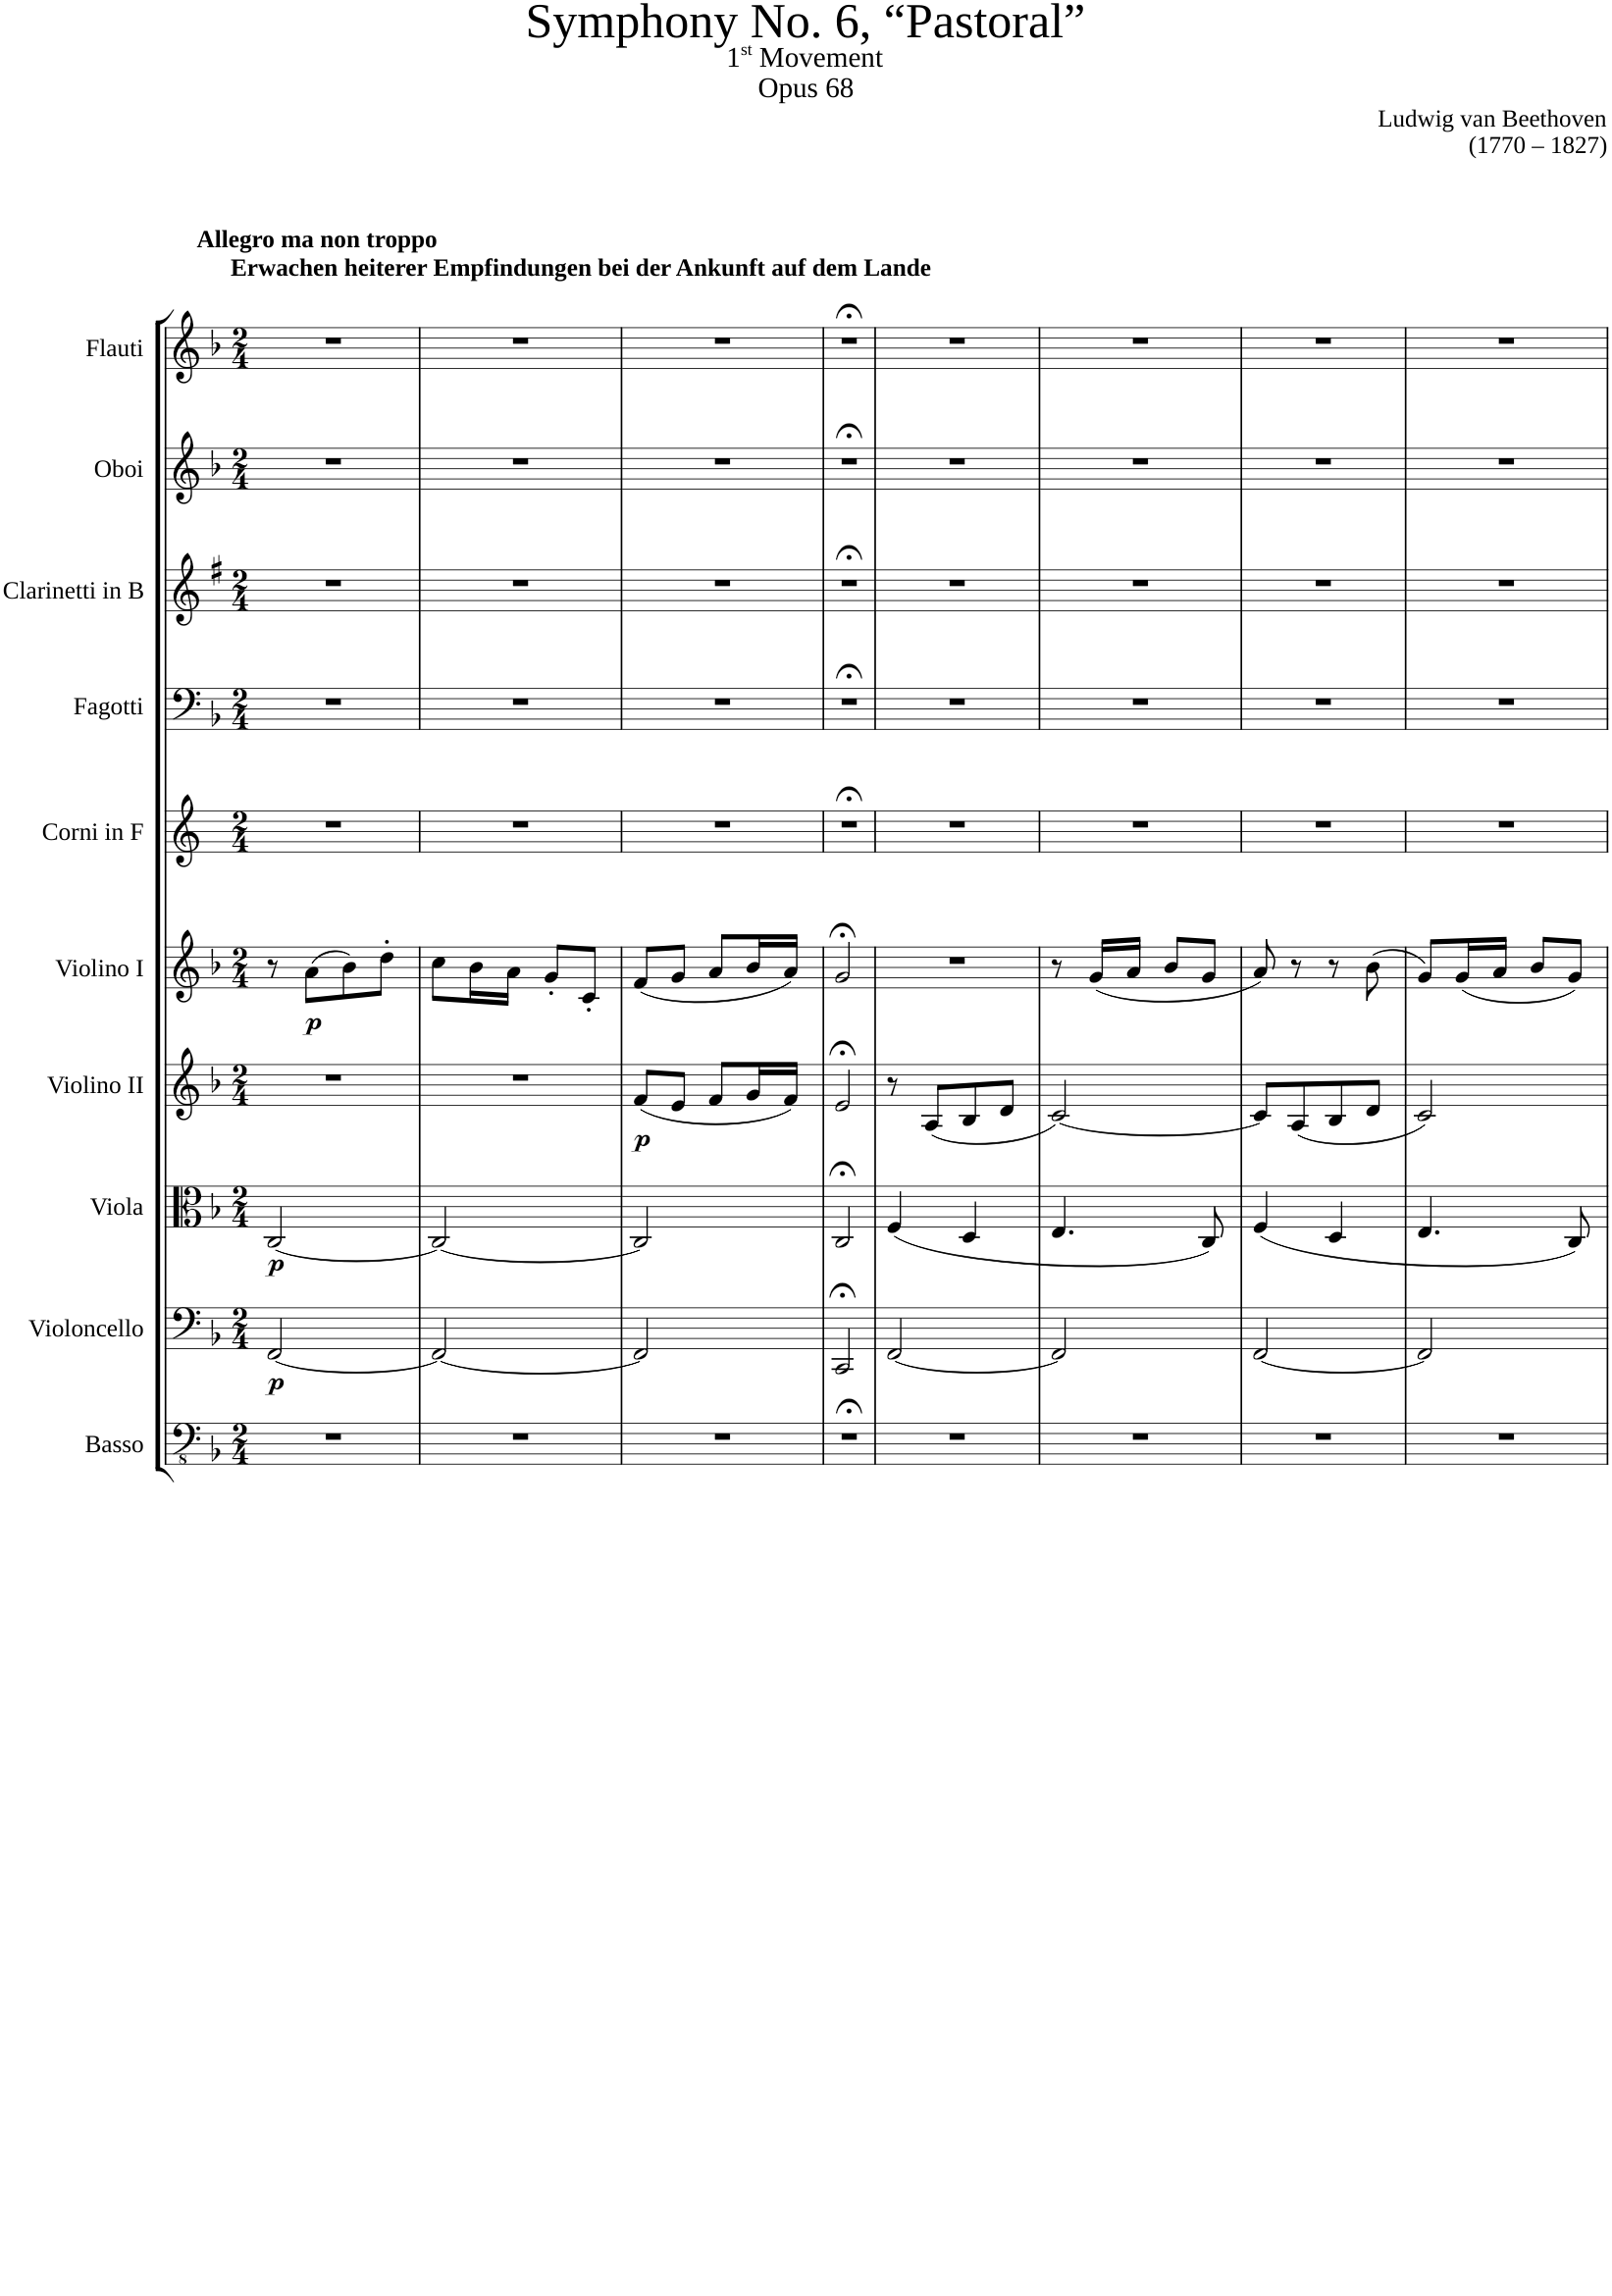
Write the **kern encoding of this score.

**kern	**kern	**dynam	**kern	**dynam	**kern	**dynam	**kern	**dynam	**kern	**kern	**kern	**kern	**kern
*part10	*part9	*part9	*part8	*part8	*part7	*part7	*part6	*part6	*part5	*part4	*part3	*part2	*part1
*staff10	*staff9	*staff9	*staff8	*staff8	*staff7	*staff7	*staff6	*staff6	*staff5	*staff4	*staff3	*staff2	*staff1
*I"Basso	*I"Violoncello	*	*I"Viola	*	*I"Violino II	*	*I"Violino I	*	*I"Corni in F	*I"Fagotti	*I"Clarinetti in B	*I"Oboi	*I"Flauti
*	*	*	*	*	*	*	*	*	*I'Cor.	*I'Fag.	*I'Cl.	*I'Ob.	*I'Fl.
*clefFv4	*clefF4	*	*clefC3	*	*clefG2	*	*clefG2	*	*clefG2	*clefF4	*clefG2	*clefG2	*clefG2
*	*	*	*	*	*	*	*	*	*Trd4c7	*	*Trd1c2	*	*
*k[b-]	*k[b-]	*	*k[b-]	*	*k[b-]	*	*k[b-]	*	*k[]	*k[b-]	*k[f#]	*k[b-]	*k[b-]
*M2/4	*M2/4	*	*M2/4	*	*M2/4	*	*M2/4	*	*M2/4	*M2/4	*M2/4	*M2/4	*M2/4
=1	=1	=1	=1	=1	=1	=1	=1	=1	=1	=1	=1	=1	=1
!	!	!	!	!	!	!	!	!	!	!	!	!	!LO:TX:a:B:t=Allegro ma non troppo
!	!	!	!	!	!	!	!	!	!	!	!	!	!LO:TX:a:B:t=Erwachen heiterer Empfindungen bei der Ankunft auf dem Lande
!	!	!LO:DY:b	!	!LO:DY:b	!	!	!	!	!	!	!	!	!
2r	[2FF/	p	[2C/	p	2r	.	8r	.	2r	2r	2r	2r	2r
!	!	!	!	!	!	!	!	!LO:DY:b	!	!	!	!	!
.	.	.	.	.	.	.	(8a\L	p	.	.	.	.	.
.	.	.	.	.	.	.	8b-\)	.	.	.	.	.	.
.	.	.	.	.	.	.	8dd'\J	.	.	.	.	.	.
=2	=2	=2	=2	=2	=2	=2	=2	=2	=2	=2	=2	=2	=2
2r	2FF/_	.	2C/_	.	2r	.	8cc\L	.	2r	2r	2r	2r	2r
.	.	.	.	.	.	.	16b-\L	.	.	.	.	.	.
.	.	.	.	.	.	.	16a\JJ	.	.	.	.	.	.
.	.	.	.	.	.	.	8g'/L	.	.	.	.	.	.
.	.	.	.	.	.	.	8c'/J	.	.	.	.	.	.
=3	=3	=3	=3	=3	=3	=3	=3	=3	=3	=3	=3	=3	=3
!	!	!	!	!	!	!LO:DY:b	!	!	!	!	!	!	!
2r	2FF/]	.	2C/]	.	(8f/L	p	(8f/L	.	2r	2r	2r	2r	2r
.	.	.	.	.	8e/J	.	8g/J	.	.	.	.	.	.
.	.	.	.	.	8f/L	.	8a/L	.	.	.	.	.	.
.	.	.	.	.	16g/L	.	16b-/L	.	.	.	.	.	.
.	.	.	.	.	16f/JJ)	.	16a/JJ)	.	.	.	.	.	.
=4	=4	=4	=4	=4	=4	=4	=4	=4	=4	=4	=4	=4	=4
2r;<	2CC;</	.	2C;</	.	2e;</	.	2g;</	.	2r;<	2r;<	2r;<	2r;<	2r;<
=5	=5	=5	=5	=5	=5	=5	=5	=5	=5	=5	=5	=5	=5
2r	[2FF/	.	(4F/	.	8r	.	2r	.	2r	2r	2r	2r	2r
.	.	.	.	.	(8A/L	.	.	.	.	.	.	.	.
.	.	.	4D/	.	8B-/	.	.	.	.	.	.	.	.
.	.	.	.	.	8d/J	.	.	.	.	.	.	.	.
=6	=6	=6	=6	=6	=6	=6	=6	=6	=6	=6	=6	=6	=6
2r	2FF/]	.	4.E/	.	[2c/)	.	8r	.	2r	2r	2r	2r	2r
.	.	.	.	.	.	.	(16g/LL	.	.	.	.	.	.
.	.	.	.	.	.	.	16a/JJ	.	.	.	.	.	.
.	.	.	.	.	.	.	8b-/L	.	.	.	.	.	.
.	.	.	8C/)	.	.	.	8g/J	.	.	.	.	.	.
=7	=7	=7	=7	=7	=7	=7	=7	=7	=7	=7	=7	=7	=7
2r	[2FF/	.	(4F/	.	8c/L]	.	8a/)	.	2r	2r	2r	2r	2r
.	.	.	.	.	(8A/	.	8r	.	.	.	.	.	.
.	.	.	4D/	.	8B-/	.	8r	.	.	.	.	.	.
.	.	.	.	.	8d/J	.	(8b-\	.	.	.	.	.	.
=8	=8	=8	=8	=8	=8	=8	=8	=8	=8	=8	=8	=8	=8
2r	2FF/]	.	4.E/	.	2c/)	.	8g/L)	.	2r	2r	2r	2r	2r
.	.	.	.	.	.	.	(16g/L	.	.	.	.	.	.
.	.	.	.	.	.	.	16a/JJ	.	.	.	.	.	.
.	.	.	.	.	.	.	8b-/L	.	.	.	.	.	.
.	.	.	8C/)	.	.	.	8g/J)	.	.	.	.	.	.
=	=	=	=	=	=	=	=	=	=	=	=	=	=
*-	*-	*-	*-	*-	*-	*-	*-	*-	*-	*-	*-	*-	*-
